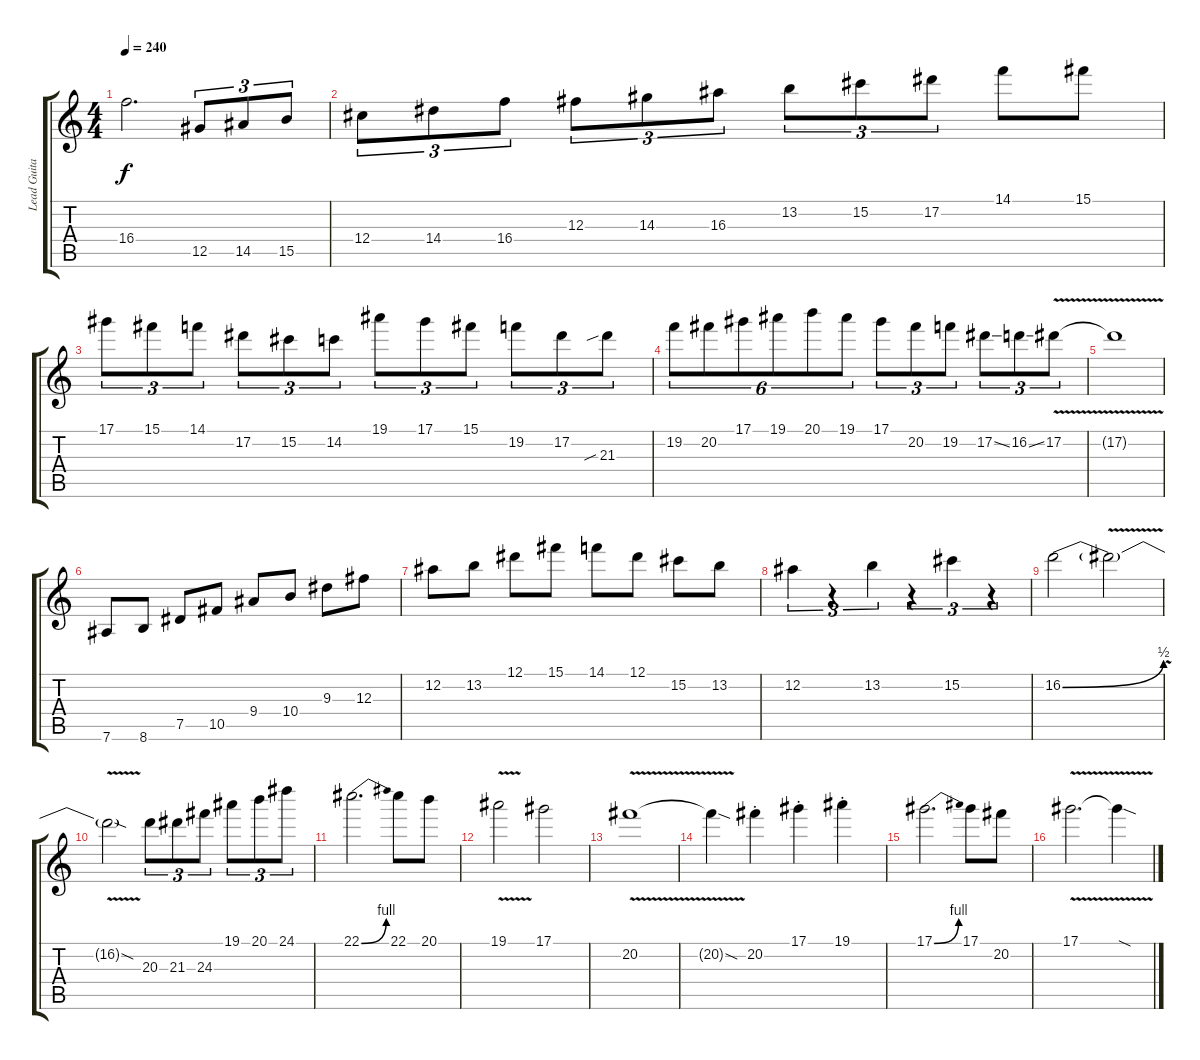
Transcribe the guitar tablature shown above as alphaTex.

\track ("Lead Guitar 1" "Lead Guita") {instrument distortionguitar}
\staff {score tabs}
\tuning (Eb4 Bb3 Gb3 Db3 Ab2 Eb2) {hide}
\ts (4 4)
\tempo 240
\clef g2
\ks c
16.4{t}.2{d dy f} 12.5.8{tu (3 2)} 14.5.8{tu (3 2)} 15.5.8{tu (3 2)} |
12.4.8{tu (3 2)} 14.4.8{tu (3 2)} 16.4.8{tu (3 2)} 12.3.8{tu (3 2)} 14.3.8{tu (3 2)} 16.3.8{tu (3 2)} 13.2.8{tu (3 2)} 15.2.8{tu (3 2)} 17.2.8{tu (3 2)} 14.1.8 15.1.8 |
17.1.8{tu (3 2)} 15.1.8{tu (3 2)} 14.1.8{tu (3 2)} 17.2.8{tu (3 2)} 15.2.8{tu (3 2)} 14.2.8{tu (3 2)} 19.1.8{tu (3 2)} 17.1.8{tu (3 2)} 15.1.8{tu (3 2)} 19.2.8{tu (3 2)} 17.2.8{tu (3 2)} 21.3{sib}.8{tu (3 2)} |
19.2.8{tu (6 4)} 20.2.8{tu (6 4)} 17.1.8{tu (6 4)} 19.1.8{tu (6 4)} 20.1.8{tu (6 4)} 19.1.8{tu (6 4)} 17.1.8{tu (3 2)} 20.2.8{tu (3 2)} 19.2.8{tu (3 2)} 17.2{ss}.8{tu (3 2)} 16.2{ss}.8{tu (3 2)} 17.2{v}.8{tu (3 2)} |
17.2{t}.1 |
7.6.8 8.6.8 7.5.8 10.5.8 9.4.8 10.4.8 9.3.8 12.3.8 |
12.2.8 13.2.8 12.1.8 15.1.8 14.1.8 12.1.8 15.2.8 13.2.8 |
12.2.4{tu (3 2)} r.4{tu (3 2)} 13.2.4{tu (3 2)} r.4{tu (3 2)} 15.2.4{tu (3 2)} r.4{tu (3 2)} |
16.2{be (bend 0 0 60 2)}.2 16.2{v t}.2 |
16.2{sod t}.2 20.3.8{tu (3 2)} 21.3.8{tu (3 2)} 24.3.8{tu (3 2)} 19.1.8{tu (3 2)} 20.1.8{tu (3 2)} 24.1.8{tu (3 2)} |
22.1{be (bend 0 0 60 4)}.2{d} 22.1.8 20.1.8 |
19.1{v}.2 17.1.2 |
20.2{v}.1 |
20.2{sod t}.4 20.2{st}.4 17.1{st}.4 19.1{st}.4 |
17.1{be (bend 0 0 60 4)}.2{d} 17.1.8 20.2.8 |
17.1{v}.2{d} 17.1{sod t}.4
